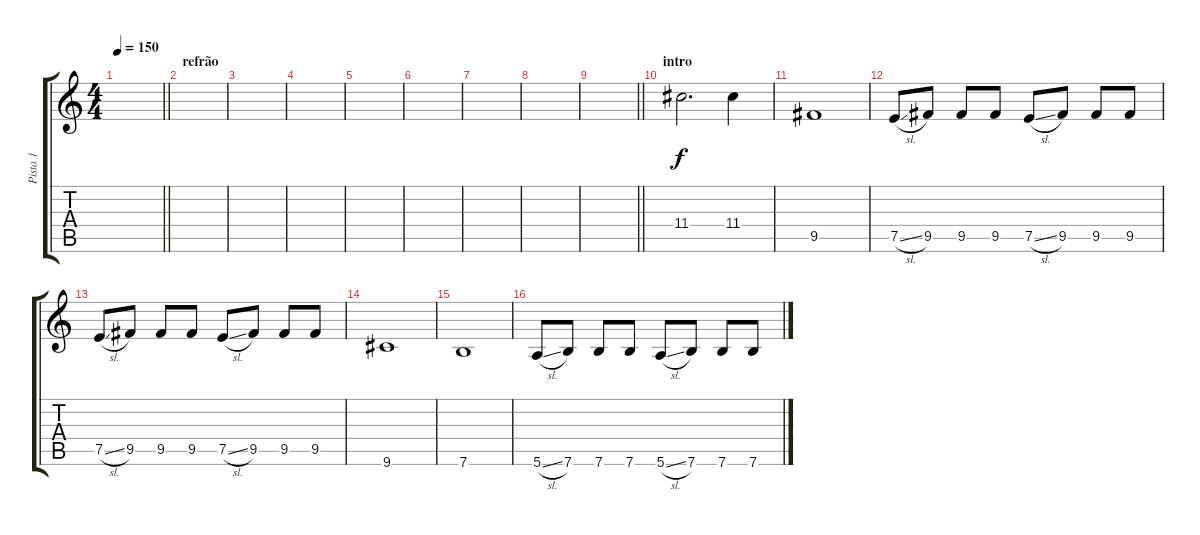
\track ("Pista 1" "Pista 1") {instrument distortionguitar}
\staff {score tabs}
\tuning (E4 B3 G3 D3 A2 E2) {hide}
\ts (4 4)
\tempo 150
\clef g2
\barLineRight lightlight
\ks c
|
\section ("" "refrão")
|
|
|
|
|
|
|
\barLineRight lightlight
|
\section ("" "intro")
11.4.2{d} 11.4.4 |
9.5.1 |
7.5{sl}.8 9.5.8 9.5.8 9.5.8 7.5{sl}.8 9.5.8 9.5.8 9.5.8 |
7.5{sl}.8 9.5.8 9.5.8 9.5.8 7.5{sl}.8 9.5.8 9.5.8 9.5.8 |
9.6.1 |
7.6.1 |
5.6{sl}.8 7.6.8 7.6.8 7.6.8 5.6{sl}.8 7.6.8 7.6.8 7.6.8
